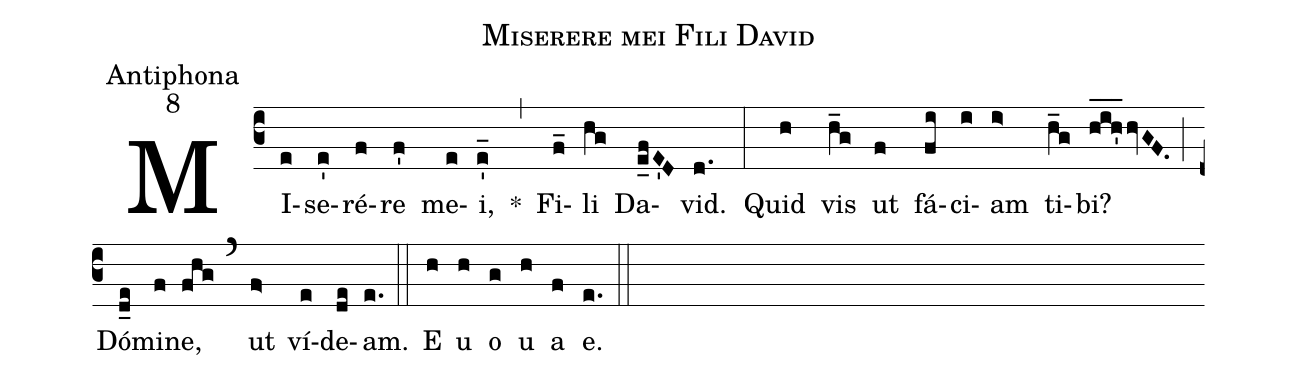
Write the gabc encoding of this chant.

name:Miserere mei Fili David;
office-part:Antiphona;
mode:8;
%%
(c3) MI(e)se(e')ré(f)re(f') me(e)i,(e'_) *(,) Fi(f_)li(hg) Da(e_fE'D)vid.(d.) (:) Quid(h) vis(h_g) ut(f) fá(fi)ci(i)am(i>) ti(h_g)bi?(hih'___hvGF.) (;) Dó(d_e)mi(f)ne,(fhg) (`)ut(f>) ví(e)de(de)am.(e.) (::) E(h) u(h) o(g) u(h) a(f) e.(e.) (::)
